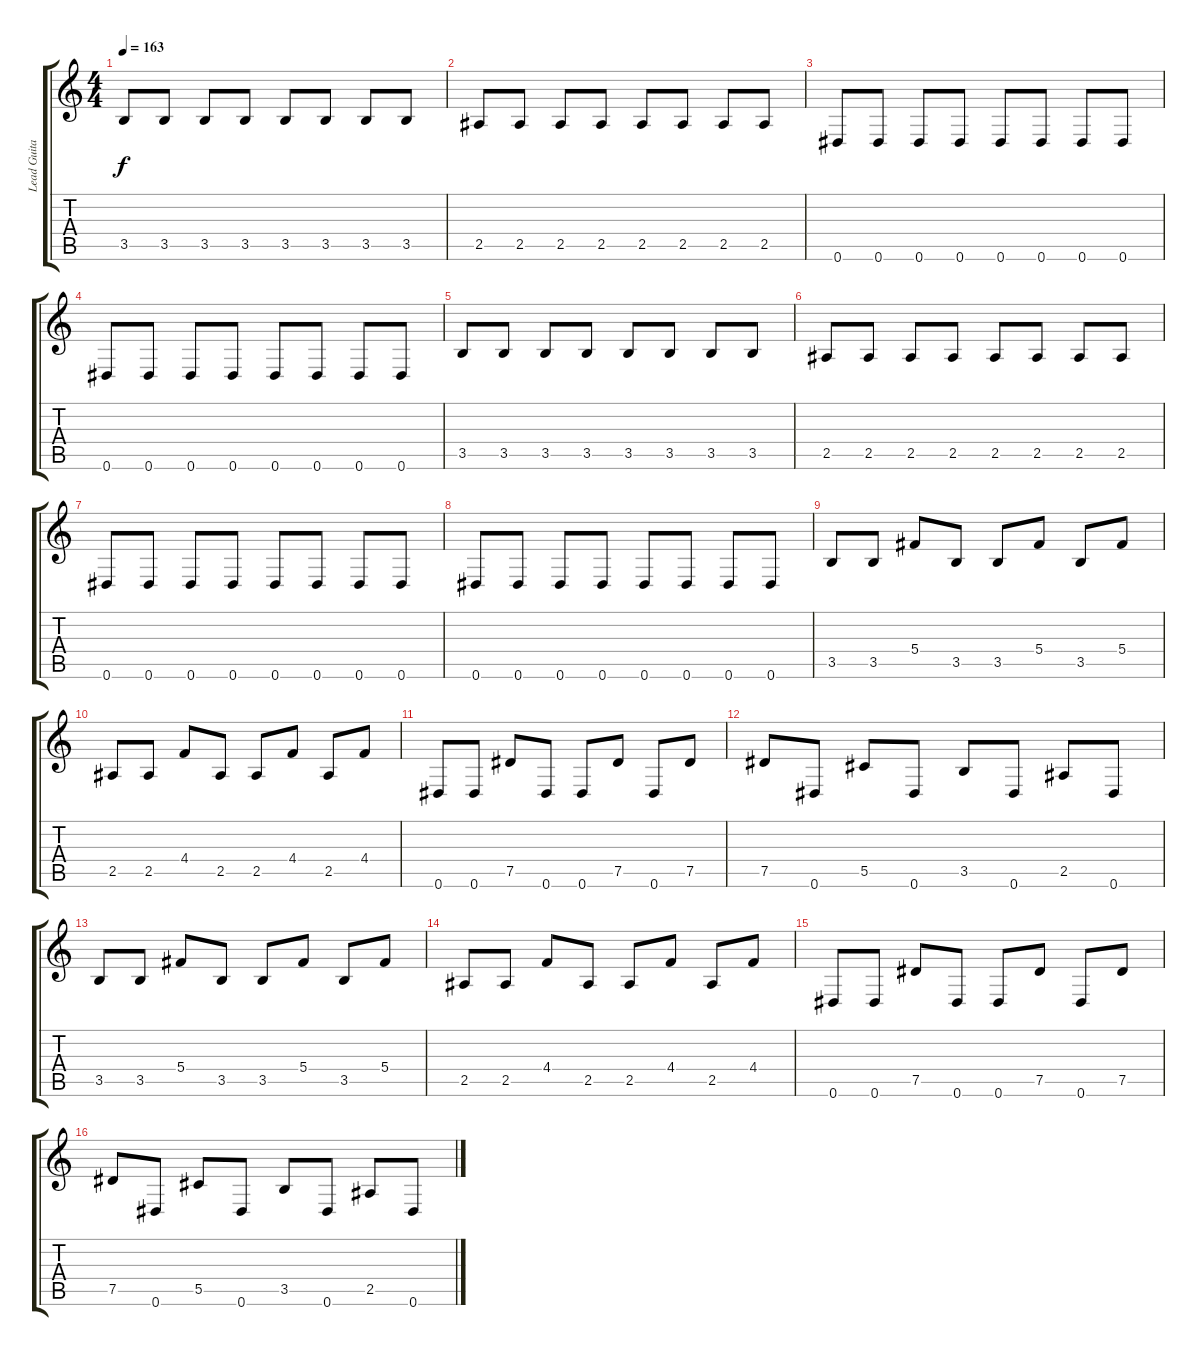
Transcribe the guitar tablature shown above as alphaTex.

\track ("Lead Guitar" "Lead Guita") {instrument distortionguitar}
\staff {score tabs}
\tuning (Eb4 Bb3 Gb3 Db3 Ab2 Eb2) {hide}
\ts (4 4)
\tempo 163
\clef g2
\ks c
3.5.8{dy f volume 10} 3.5.8 3.5.8 3.5.8 3.5.8 3.5.8 3.5.8 3.5.8 |
2.5.8 2.5.8 2.5.8 2.5.8 2.5.8 2.5.8 2.5.8 2.5.8 |
0.6.8 0.6.8 0.6.8 0.6.8 0.6.8 0.6.8 0.6.8 0.6.8 |
0.6.8 0.6.8 0.6.8 0.6.8 0.6.8 0.6.8 0.6.8 0.6.8 |
3.5.8 3.5.8 3.5.8 3.5.8 3.5.8 3.5.8 3.5.8 3.5.8 |
2.5.8 2.5.8 2.5.8 2.5.8 2.5.8 2.5.8 2.5.8 2.5.8 |
0.6.8 0.6.8 0.6.8 0.6.8 0.6.8 0.6.8 0.6.8 0.6.8 |
0.6.8 0.6.8 0.6.8 0.6.8 0.6.8 0.6.8 0.6.8 0.6.8 |
3.5.8{volume 12} 3.5.8 5.4.8 3.5.8 3.5.8 5.4.8 3.5.8 5.4.8 |
2.5.8 2.5.8 4.4.8 2.5.8 2.5.8 4.4.8 2.5.8 4.4.8 |
0.6.8 0.6.8 7.5.8 0.6.8 0.6.8 7.5.8 0.6.8 7.5.8 |
7.5.8 0.6.8 5.5.8 0.6.8 3.5.8 0.6.8 2.5.8 0.6.8 |
3.5.8 3.5.8 5.4.8 3.5.8 3.5.8 5.4.8 3.5.8 5.4.8 |
2.5.8 2.5.8 4.4.8 2.5.8 2.5.8 4.4.8 2.5.8 4.4.8 |
0.6.8 0.6.8 7.5.8 0.6.8 0.6.8 7.5.8 0.6.8 7.5.8 |
7.5.8 0.6.8 5.5.8 0.6.8 3.5.8 0.6.8 2.5.8 0.6.8
